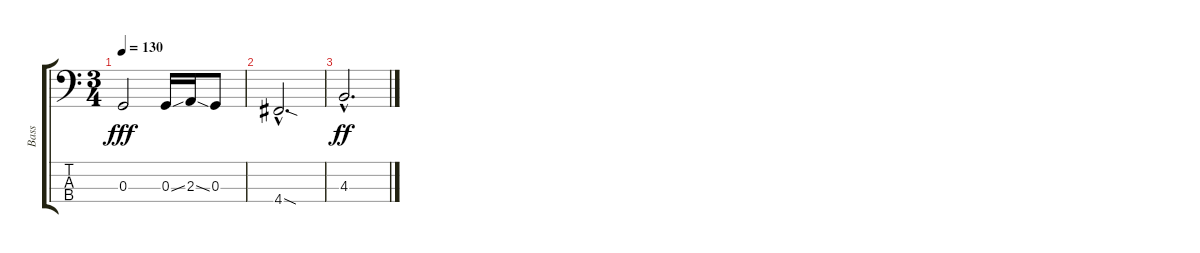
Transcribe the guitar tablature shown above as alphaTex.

\track ("Bass" "Bass") {instrument electricbassfinger}
\staff {score tabs}
\tuning (F2 C2 G1 D1) {hide}
\ts (3 4)
\tempo 130
\clef f4
\ks c
0.3.2{dy fff} 0.3{ss}.16 2.3{ss}.16 0.3.8 |
4.4{sod hac}.2{d} |
4.3{hac}.2{d dy ff}
